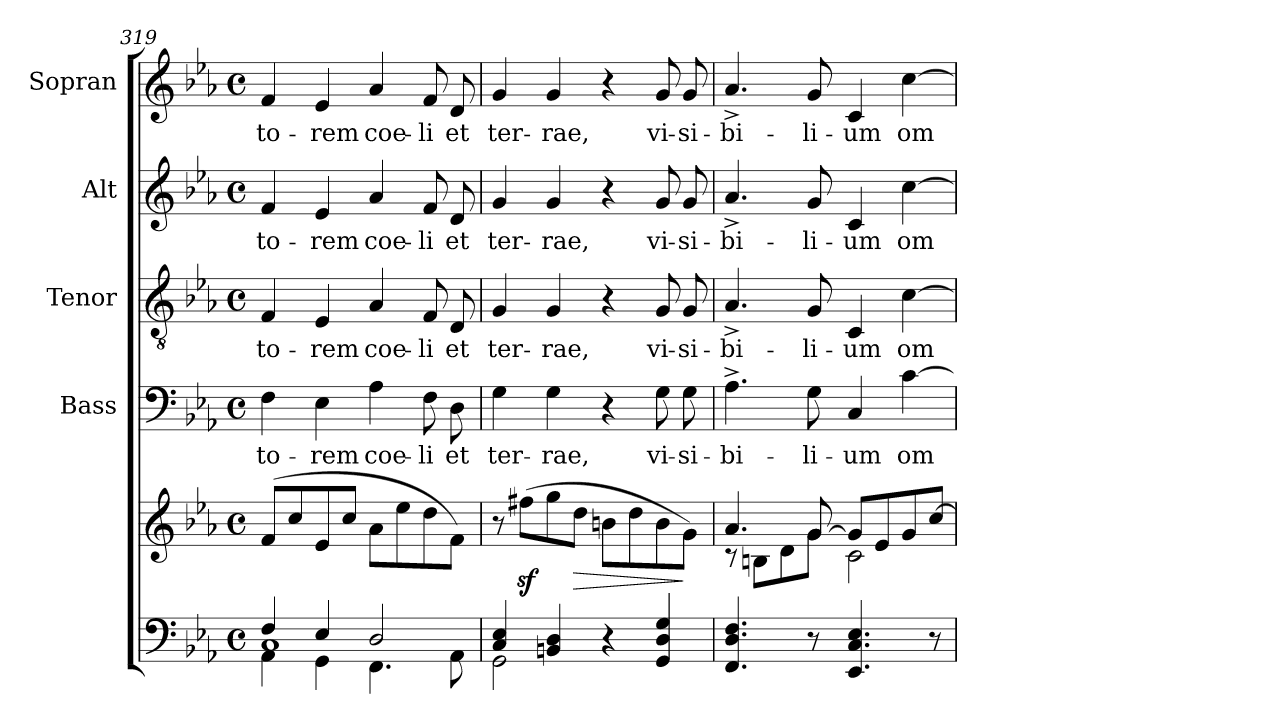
**kern	**kern	**dynam	**kern	**text	**kern	**text	**kern	**text	**kern	**text
*part5	*part5	*part5	*part4	*part4	*part3	*part3	*part2	*part2	*part1	*part1
*staff6	*staff5	*staff5/6	*staff4	*staff4	*staff3	*staff3	*staff2	*staff2	*staff1	*staff1
*	*	*	*I"Bass	*	*I"Tenor	*	*I"Alt	*	*I"Sopran	*
*	*	*	*I'B.	*	*I'T.	*	*I'A.	*	*I'S.	*
*clefF4	*clefG2	*	*clefF4	*	*clefGv2	*	*clefG2	*	*clefG2	*
*k[b-e-a-]	*k[b-e-a-]	*	*k[b-e-a-]	*	*k[b-e-a-]	*	*k[b-e-a-]	*	*k[b-e-a-]	*
*E-:	*E-:	*	*E-:	*	*E-:	*	*E-:	*	*E-:	*
*M4/4	*M4/4	*	*M4/4	*	*M4/4	*	*M4/4	*	*M4/4	*
*met(c)	*met(c)	*	*met(c)	*	*met(c)	*	*met(c)	*	*met(c)	*
=319	=319	=319	=319	=319	=319	=319	=319	=319	=319	=319
*^	*	*	*	*	*	*	*	*	*	*
*	*^	*	*	*	*	*	*	*	*	*	*
!	!	!	!	!	!	!LO:LY:b	!	!LO:LY:b	!	!LO:LY:b	!	!LO:LY:b
4F/	4AA-\	1C	(>8f/L	.	4F\	-to-	4F/	-to-	4f/	-to-	4f/	-to-
.	.	.	8cc/	.	.	.	.	.	.	.	.	.
!	!	!	!	!	!	!LO:LY:b	!	!LO:LY:b	!	!LO:LY:b	!	!LO:LY:b
4E-/	4GG\	.	8e-/	.	4E-\	-rem	4E-/	-rem	4e-/	-rem	4e-/	-rem
.	.	.	8cc/J	.	.	.	.	.	.	.	.	.
!	!	!	!	!	!	!LO:LY:b	!	!LO:LY:b	!	!LO:LY:b	!	!LO:LY:b
2D/	4.FF\	.	8a-\L	.	4A-\	coe-	4A-/	coe-	4a-/	coe-	4a-/	coe-
.	.	.	8ee-\	.	.	.	.	.	.	.	.	.
!	!	!	!	!	!	!LO:LY:b	!	!LO:LY:b	!	!LO:LY:b	!	!LO:LY:b
.	.	.	8dd\	.	8F\	-li	8F/	-li	8f/	-li	8f/	-li
!	!	!	!	!	!	!LO:LY:b	!	!LO:LY:b	!	!LO:LY:b	!	!LO:LY:b
.	8AA-\	.	8f\J)	.	8D\	et	8D/	et	8d/	et	8d/	et
*	*v	*v	*	*	*	*	*	*	*	*	*	*
=320	=320	=320	=320	=320	=320	=320	=320	=320	=320	=320	=320
!	!	!	!	!	!LO:LY:b	!	!LO:LY:b	!	!LO:LY:b	!	!LO:LY:b
4C/ 4E-/	2GG\	8r	.	4G\	ter-	4G/	ter-	4g/	ter-	4g/	ter-
.	.	(>8ff#Xz<\L	.	.	.	.	.	.	.	.	.
!	!	!	!	!	!LO:LY:b	!	!LO:LY:b	!	!LO:LY:b	!	!LO:LY:b
4BBn/ 4D/	.	8gg\	.	4G\	-rae,	4G/	-rae,	4g/	-rae,	4g/	-rae,
!	!	!	!LO:HP:b	!	!	!	!	!	!	!	!
.	.	8dd\J	>	.	.	.	.	.	.	.	.
4r	2ryy	8bn\L	.	4r	.	4r	.	4r	.	4r	.
.	.	8dd\	.	.	.	.	.	.	.	.	.
!	!	!	!	!	!LO:LY:b	!	!LO:LY:b	!	!LO:LY:b	!	!LO:LY:b
4GG/ 4D/ 4G/	.	8b\	.	8G\	vi-	8G/	vi-	8g/	vi-	8g/	vi-
!	!	!	!	!	!LO:LY:b	!	!LO:LY:b	!	!LO:LY:b	!	!LO:LY:b
.	.	8g\J)	]	8G\	-si-	8G/	-si-	8g/	-si-	8g/	-si-
*v	*v	*	*	*	*	*	*	*	*	*	*
!!LO:LB:g=z
=321	=321	=321	=321	=321	=321	=321	=321	=321	=321	=321
*	*^	*	*	*	*	*	*	*	*	*
!	!	!	!	!	!LO:LY:b	!	!LO:LY:b	!	!LO:LY:b	!	!LO:LY:b
4.FF/ 4.D/ 4.F/	4.a-/	8rc	.	4.A-^>\	-bi-	4.A-^>/	-bi-	4.a-^>/	-bi-	4.a-^>/	-bi-
.	.	8Bn\L	.	.	.	.	.	.	.	.	.
.	.	8d\	.	.	.	.	.	.	.	.	.
!	!	!	!	!	!LO:LY:b	!	!LO:LY:b	!	!LO:LY:b	!	!LO:LY:b
8r	[>8g/	8g\J	.	8G\	-li-	8G/	-li-	8g/	-li-	8g/	-li-
!	!	!	!	!	!LO:LY:b	!	!LO:LY:b	!	!LO:LY:b	!	!LO:LY:b
4.EE-/ 4.C/ 4.E-/	8g/L]	2c\	.	4C/	-um	4C/	-um	4c/	-um	4c/	-um
.	8e-/	.	.	.	.	.	.	.	.	.	.
!	!	!	!	!	!LO:LY:b	!	!LO:LY:b	!	!LO:LY:b	!	!LO:LY:b
.	8g/	.	.	[4c\	om-	[4c\	om-	[4cc\	om-	[4cc\	om-
8r	[>8cc/J	.	.	.	.	.	.	.	.	.	.
*	*v	*v	*	*	*	*	*	*	*	*	*
=	=	=	=	=	=	=	=	=	=	=
*-	*-	*-	*-	*-	*-	*-	*-	*-	*-	*-
